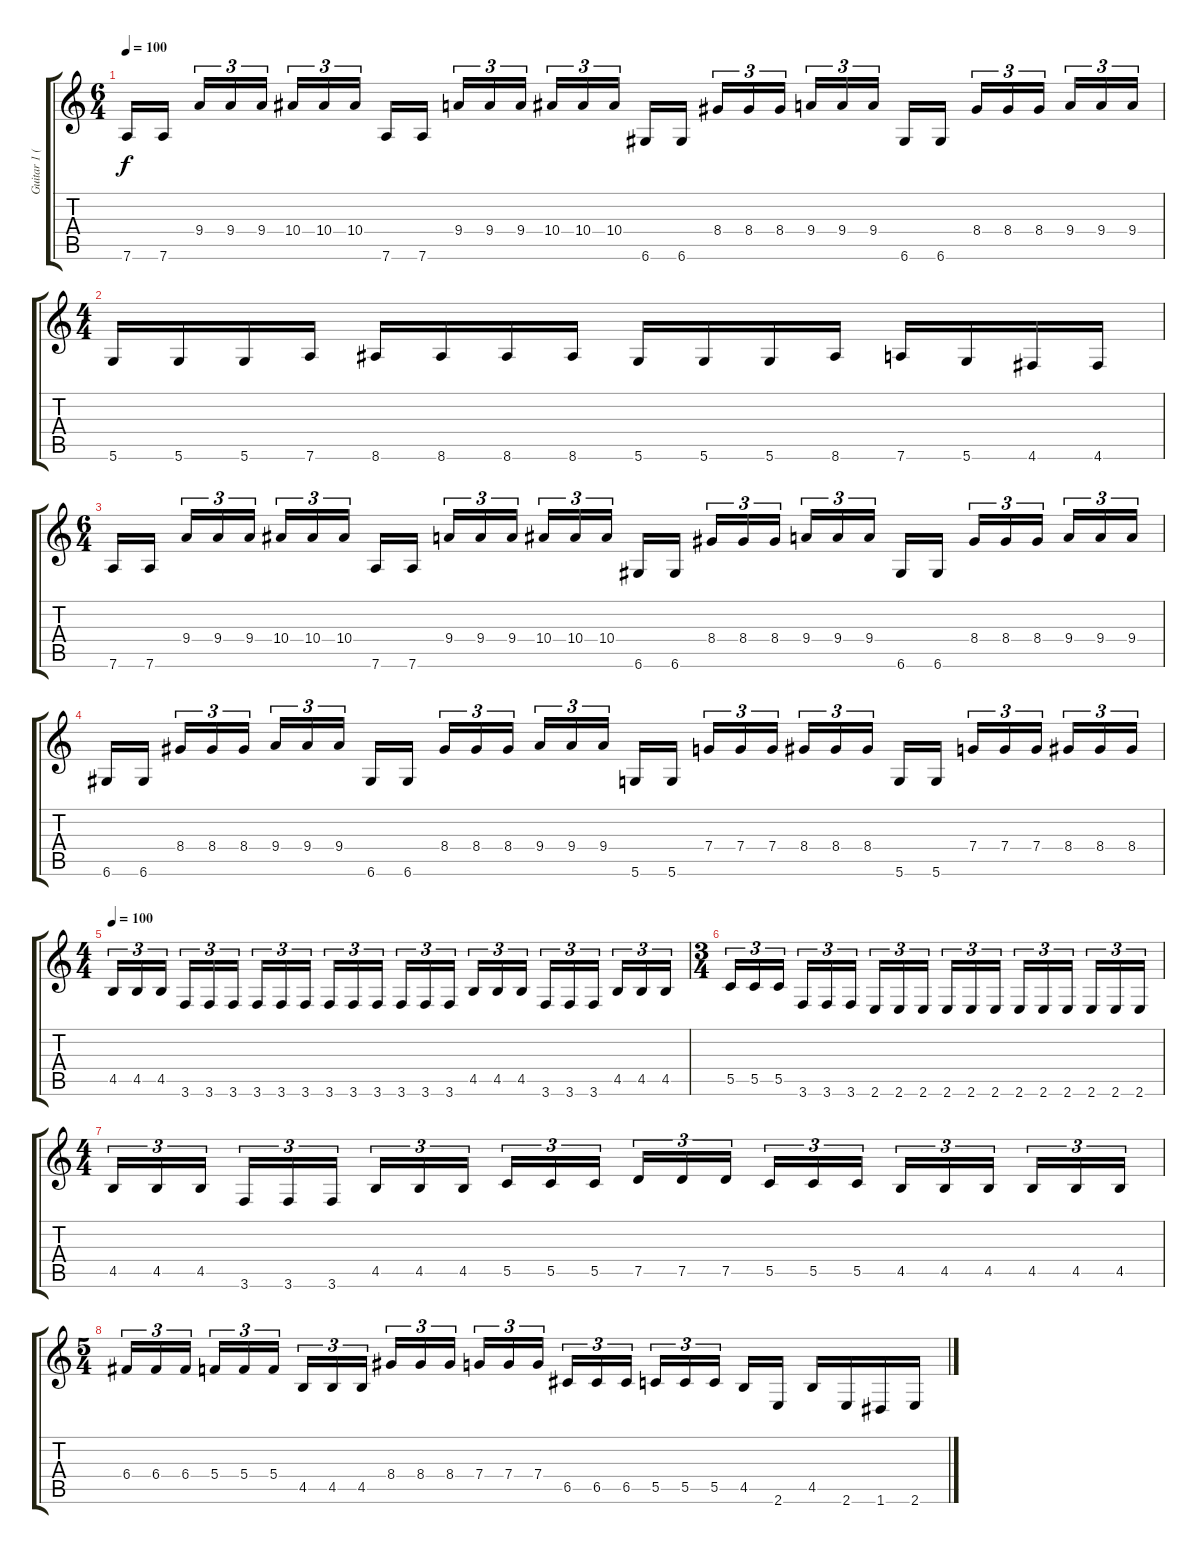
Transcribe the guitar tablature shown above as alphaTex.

\track ("Guitar 1 (Erik)" "Guitar 1 (") {instrument distortionguitar}
\staff {score tabs}
\tuning (D4 A3 F3 C3 G2 D2) {hide}
\ts (6 4)
\tempo 100
\clef g2
\ks c
7.6.16{dy f} 7.6.16 9.4.16{tu (3 2)} 9.4.16{tu (3 2)} 9.4.16{tu (3 2)} 10.4.16{tu (3 2)} 10.4.16{tu (3 2)} 10.4.16{tu (3 2)} 7.6.16 7.6.16 9.4.16{tu (3 2)} 9.4.16{tu (3 2)} 9.4.16{tu (3 2)} 10.4.16{tu (3 2)} 10.4.16{tu (3 2)} 10.4.16{tu (3 2)} 6.6.16 6.6.16 8.4.16{tu (3 2)} 8.4.16{tu (3 2)} 8.4.16{tu (3 2)} 9.4.16{tu (3 2)} 9.4.16{tu (3 2)} 9.4.16{tu (3 2)} 6.6.16 6.6.16 8.4.16{tu (3 2)} 8.4.16{tu (3 2)} 8.4.16{tu (3 2)} 9.4.16{tu (3 2)} 9.4.16{tu (3 2)} 9.4.16{tu (3 2)} |
\ts (4 4)
5.6.16 5.6.16 5.6.16 7.6.16 8.6.16 8.6.16 8.6.16 8.6.16 5.6.16 5.6.16 5.6.16 8.6.16 7.6.16 5.6.16 4.6.16 4.6.16 |
\ts (6 4)
7.6.16 7.6.16 9.4.16{tu (3 2)} 9.4.16{tu (3 2)} 9.4.16{tu (3 2)} 10.4.16{tu (3 2)} 10.4.16{tu (3 2)} 10.4.16{tu (3 2)} 7.6.16 7.6.16 9.4.16{tu (3 2)} 9.4.16{tu (3 2)} 9.4.16{tu (3 2)} 10.4.16{tu (3 2)} 10.4.16{tu (3 2)} 10.4.16{tu (3 2)} 6.6.16 6.6.16 8.4.16{tu (3 2)} 8.4.16{tu (3 2)} 8.4.16{tu (3 2)} 9.4.16{tu (3 2)} 9.4.16{tu (3 2)} 9.4.16{tu (3 2)} 6.6.16 6.6.16 8.4.16{tu (3 2)} 8.4.16{tu (3 2)} 8.4.16{tu (3 2)} 9.4.16{tu (3 2)} 9.4.16{tu (3 2)} 9.4.16{tu (3 2)} |
6.6.16 6.6.16 8.4.16{tu (3 2)} 8.4.16{tu (3 2)} 8.4.16{tu (3 2)} 9.4.16{tu (3 2)} 9.4.16{tu (3 2)} 9.4.16{tu (3 2)} 6.6.16 6.6.16 8.4.16{tu (3 2)} 8.4.16{tu (3 2)} 8.4.16{tu (3 2)} 9.4.16{tu (3 2)} 9.4.16{tu (3 2)} 9.4.16{tu (3 2)} 5.6.16 5.6.16 7.4.16{tu (3 2)} 7.4.16{tu (3 2)} 7.4.16{tu (3 2)} 8.4.16{tu (3 2)} 8.4.16{tu (3 2)} 8.4.16{tu (3 2)} 5.6.16 5.6.16 7.4.16{tu (3 2)} 7.4.16{tu (3 2)} 7.4.16{tu (3 2)} 8.4.16{tu (3 2)} 8.4.16{tu (3 2)} 8.4.16{tu (3 2)} |
\ts (4 4)
\tempo 100
4.5.16{tu (3 2)} 4.5.16{tu (3 2)} 4.5.16{tu (3 2)} 3.6.16{tu (3 2)} 3.6.16{tu (3 2)} 3.6.16{tu (3 2)} 3.6.16{tu (3 2)} 3.6.16{tu (3 2)} 3.6.16{tu (3 2)} 3.6.16{tu (3 2)} 3.6.16{tu (3 2)} 3.6.16{tu (3 2)} 3.6.16{tu (3 2)} 3.6.16{tu (3 2)} 3.6.16{tu (3 2)} 4.5.16{tu (3 2)} 4.5.16{tu (3 2)} 4.5.16{tu (3 2)} 3.6.16{tu (3 2)} 3.6.16{tu (3 2)} 3.6.16{tu (3 2)} 4.5.16{tu (3 2)} 4.5.16{tu (3 2)} 4.5.16{tu (3 2)} |
\ts (3 4)
5.5.16{tu (3 2)} 5.5.16{tu (3 2)} 5.5.16{tu (3 2)} 3.6.16{tu (3 2)} 3.6.16{tu (3 2)} 3.6.16{tu (3 2)} 2.6.16{tu (3 2)} 2.6.16{tu (3 2)} 2.6.16{tu (3 2)} 2.6.16{tu (3 2)} 2.6.16{tu (3 2)} 2.6.16{tu (3 2)} 2.6.16{tu (3 2)} 2.6.16{tu (3 2)} 2.6.16{tu (3 2)} 2.6.16{tu (3 2)} 2.6.16{tu (3 2)} 2.6.16{tu (3 2)} |
\ts (4 4)
4.5.16{tu (3 2)} 4.5.16{tu (3 2)} 4.5.16{tu (3 2)} 3.6.16{tu (3 2)} 3.6.16{tu (3 2)} 3.6.16{tu (3 2)} 4.5.16{tu (3 2)} 4.5.16{tu (3 2)} 4.5.16{tu (3 2)} 5.5.16{tu (3 2)} 5.5.16{tu (3 2)} 5.5.16{tu (3 2)} 7.5.16{tu (3 2)} 7.5.16{tu (3 2)} 7.5.16{tu (3 2)} 5.5.16{tu (3 2)} 5.5.16{tu (3 2)} 5.5.16{tu (3 2)} 4.5.16{tu (3 2)} 4.5.16{tu (3 2)} 4.5.16{tu (3 2)} 4.5.16{tu (3 2)} 4.5.16{tu (3 2)} 4.5.16{tu (3 2)} |
\ts (5 4)
6.4.16{tu (3 2)} 6.4.16{tu (3 2)} 6.4.16{tu (3 2)} 5.4.16{tu (3 2)} 5.4.16{tu (3 2)} 5.4.16{tu (3 2)} 4.5.16{tu (3 2)} 4.5.16{tu (3 2)} 4.5.16{tu (3 2)} 8.4.16{tu (3 2)} 8.4.16{tu (3 2)} 8.4.16{tu (3 2)} 7.4.16{tu (3 2)} 7.4.16{tu (3 2)} 7.4.16{tu (3 2)} 6.5.16{tu (3 2)} 6.5.16{tu (3 2)} 6.5.16{tu (3 2)} 5.5.16{tu (3 2)} 5.5.16{tu (3 2)} 5.5.16{tu (3 2)} 4.5.16 2.6.16 4.5.16 2.6.16 1.6.16 2.6.16
